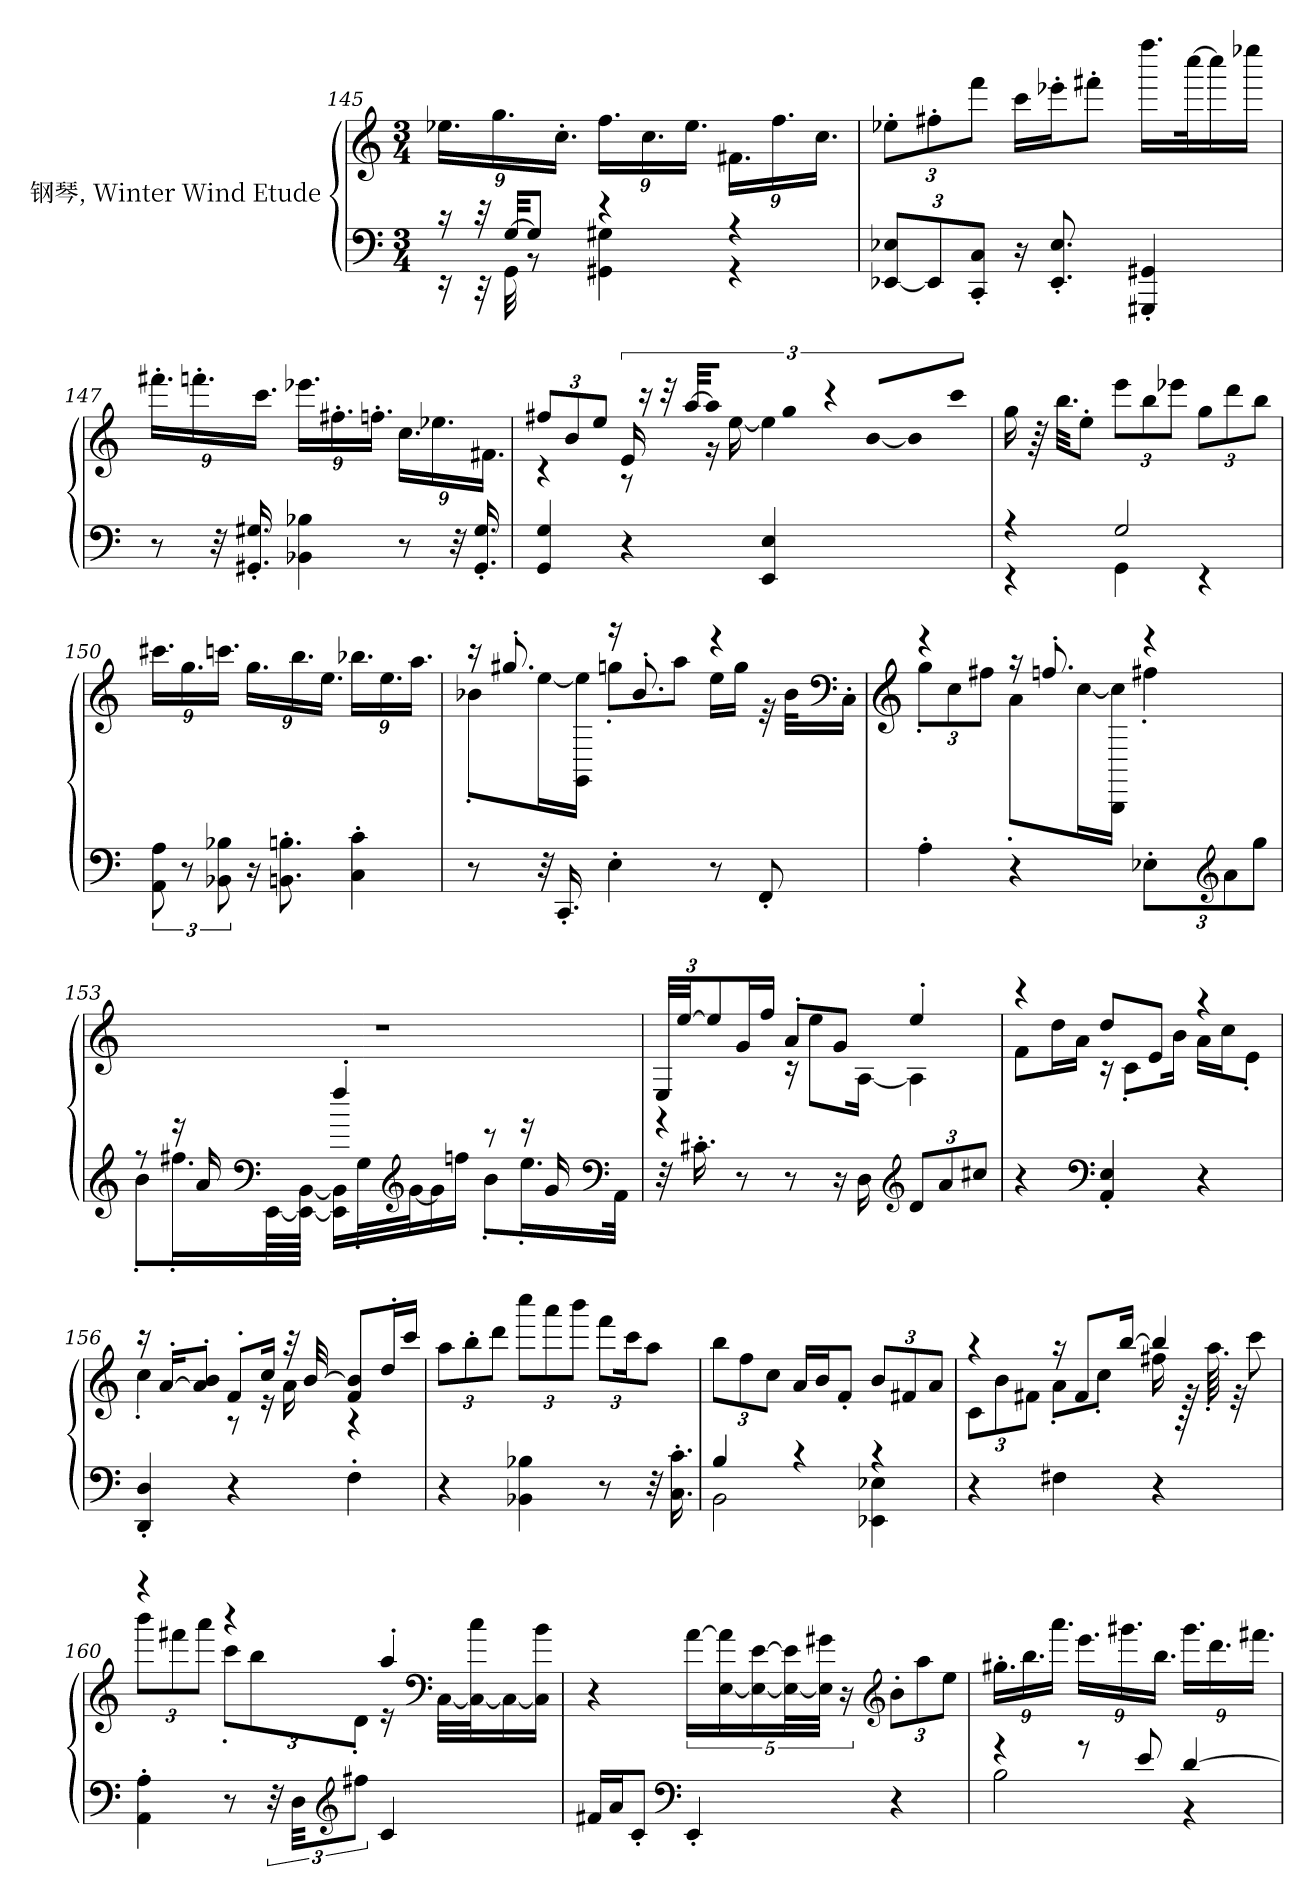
**kern	**kern
*part1	*part1
*staff2	*staff1
*I"钢琴, Winter Wind Etude	*
*clefF4	*clefG2
*k[]	*k[]
*M3/4	*M3/4
=145	=145
*^	*
*	*	*Xbrackettup
16r	16r	18.ee-X\LL
32r	32r	.
.	.	18.gg\
[32G/KKL	32GG\	.
8G/J]	8r	.
.	.	18.cc'\JJ
4r	4GG#X\ 4G#X\	18.ff\LL
.	.	18.cc\
.	.	18.ee-\JJ
4r	4r	18.f#X\LL
.	.	18.ff\
.	.	18.cc\JJ
*v	*v	*
!!LO:LB:g=z
=146	=146
*Xbrackettup	*
[12EE-X/ 12E-X/L	12ee-X'\L
12EE-/]	12ff#X'\
12CC/' 12C/'J	12fff\J
16r	16ccc\LL
8.EE-/' 8.E-/'	16eee-X'\J
.	8fff#X'\J
4GGG#X/' 4GG#X/'	16.ffff\LL
.	[32cccc\K
.	16cccc\]
.	16eeee-X\JJ
=147	=147
8r	18.fff#X'\LL
.	18.fffn'\
32r	.
16.GG#X/' 16.G#X/'	.
.	18.ccc\JJ
4BB-X\ 4B-X\	18.eee-X\LL
.	18.ff#X'\
.	18.ffn'\JJ
8r	18.cc\LL
.	18.ee-X\
32r	.
16.GG#/' 16.G#/'	.
.	18.f#X\JJ
!!LO:LB:g=z
=148	=148
*	*^
4GG/ 4G/	12ff#X/L	4r
.	12b/	.
.	12ee/J	.
*	*brackettup	*
4r	24e/	8r
.	24r	.
.	48r	.
.	[48aa/KKL	.
.	8aa/J]	16r
.	.	[16ee\
4EE/ 4E/	16gg/	4ee\]
.	32r	.
.	[32b/KLL	.
.	16b/]	.
.	16ccc/JJ	.
*	*v	*v
=149	=149
*^	*
4r	4r	16gg\
.	.	64r
.	.	32.bb\KKL
.	.	8ee'\J
*	*	*Xbrackettup
2G/	4GG\	12eee\L
.	.	12bb\
.	.	12eee-X\J
.	4r	12gg\L
.	.	12ddd\
.	.	12bb\J
*v	*v	*
=150	=150
*brackettup	*
12AA\ 12A\	18.ccc#X\LL
12r	18.gg\
12BB-X\ 12B-X\	18.cccn\JJ
16r	18.gg\LL
8.BBn\' 8.Bn\'	.
.	18.bb\
.	18.ee\JJ
4C\' 4c\'	18.bb-X\LL
.	18.ee\
.	18.aa\JJ
!!LO:LB:g=z
=151	=151
*	*^
8r	16r	8b-X'\L
.	8.gg#X'/	.
32r	.	[16ee\L
16.CC'/	.	.
.	.	16GG\ 16ee\]JJ
4E'\	16r	8ggn'\L
.	8.b-'/	.
.	.	8aa\J
8r	4r	16ee\LL
.	.	16gg\JJ
8FF'/	.	32r
.	.	32b-\KLL
*	*clefF4	*
.	.	16C'\JJ
=152	=152	=152
*	*clefG2	*
4A'\	4r	12gg'\L
.	.	12cc\
.	.	12ff#X\J
4r	16r	8a'\L
.	8.ffn'/	.
.	.	[16cc\L
.	.	16BBB\ 16cc\]JJ
*Xbrackettup	*	*
12E-X'\L	4r	4ff#X'\
*clefG2	*	*
12a\	.	.
12gg\J	.	.
*	*v	*v
!!LO:LB:g=z
=153	=153
*^	*
8r	8b'\L	2.r
16r	16.ff#X'\L	.
16a/	.	.
*clefF4	*	*
.	[64EE\LL	.
.	64EE\_ [64BB\JJJJ	.
4ff#'/	16EE\] 16BB\]LL	.
.	32G'\L	.
*clefG2	*	*
.	[32g\J	.
.	16g\]	.
.	16ffn\JJ	.
8r	8b'\L	.
16r	16.ee'\L	.
16g/	.	.
*clefF4	*	*
.	32AA\JJk	.
*v	*v	*
=154	=154
*	*^
32r	48E/LLL	4r
.	[48ee/JJ	.
16.c#X'\	.	.
.	12ee/]	.
8r	16g/L	.
.	16ff/JJ	.
8r	8a'/L	16r
.	.	8ee\L
16r	8g/J	.
16D\	.	[16A\Jk
*clefG2	*	*
12d/L	4ee'/	4A\]
12a/	.	.
12cc#X/J	.	.
!!LO:LB:g=z	!!
=155	=155	=155
4r	4r	8f\L
.	.	16dd\L
.	.	16a\JJ
*clefF4	*	*
4AA/' 4E/'	8dd/L	16r
.	.	8c'\L
.	8e/J	.
.	.	16b\Jk
4r	4r	16a\LL
.	.	16cc\J
.	.	8e'\J
=156	=156	=156
4DD/' 4D/'	16r	4cc'\
.	[16a'/KL	.
.	8a/]' 8b/'J	.
4r	8f'/L	8r
.	16cc/Jk	16r
.	32r	16a\
.	[32b/	.
4F'\	8f/ 8b/]L	4r
.	16dd'/L	.
.	16ccc/JJ	.
*	*v	*v
=157	=157
4r	12aa\L
.	12bb'\
.	12ddd\J
4BB-X\ 4B-X\	12cccc\L
.	12aaa\
.	12bbb\J
8r	12fff\L
.	24ccc\K
32r	8aa\J
16.C\' 16.c\'	.
!!LO:PB:g=z
=158	=158
*^	*
4B/	2BB\	12bb\L
.	.	12ff\
.	.	12cc\J
4r	.	16a/LL
.	.	16b/J
.	.	8f'/J
4r	4EE-X\ 4E-X\	12b/L
.	.	12f#X/
.	.	12a/J
*v	*v	*
=159	=159
*	*^
4r	4r	12c\L
.	.	12b\
.	.	12f#X\J
4F#X\	16r	8a'\L
.	8f#/L	.
.	.	8cc'\J
.	[16bb/Jk	.
4r	4bb/]	16ff#X\
.	.	128r
.	.	64.aa'\
.	.	32r
.	.	8ccc\
=160	=160	=160
4AA\' 4A\'	4r	12bbb\L
.	.	12fff#X\
.	.	12aaa\J
8r	4r	12ccc'\L
.	.	12bb\
*brackettup	*	*
48r	.	.
48D\KKL	.	.
*clefG2	*	*
12ff#X\J	.	12d'\J
4c/	4aa'/	16r
*	*clefF4	*
.	.	[32C\LLL
.	.	32C\_ 32cc\J
.	.	16C\_
.	.	16C\] 16b\JJ
*	*v	*v
!!LO:LB:g=z
=161	=161
16f#X/LL	4r
16a/J	.
8c'/J	.
*clefF4	*
*	*brackettup
4EE'/	[20a\LL
.	[20E\ 20a\]
.	20E\_ [20e\
.	40E\_ 40e\]L
.	40E\] 40g#X\JJJ
.	20r
*	*clefG2
*	*Xbrackettup
4r	12b'\L
.	12aa\
.	12ee\J
=162	=162
*^	*
4r	2B\	18.gg#X'\LL
.	.	18.bb\
.	.	18.aaa\JJ
8r	.	18.eee\LL
.	.	18.ggg#X\
8e/	.	.
.	.	18.bb\JJ
[4d/	4r	18.ggg#\LL
.	.	18.ddd\
.	.	18.fff#X\JJ
*v	*v	*
=	=
*-	*-
